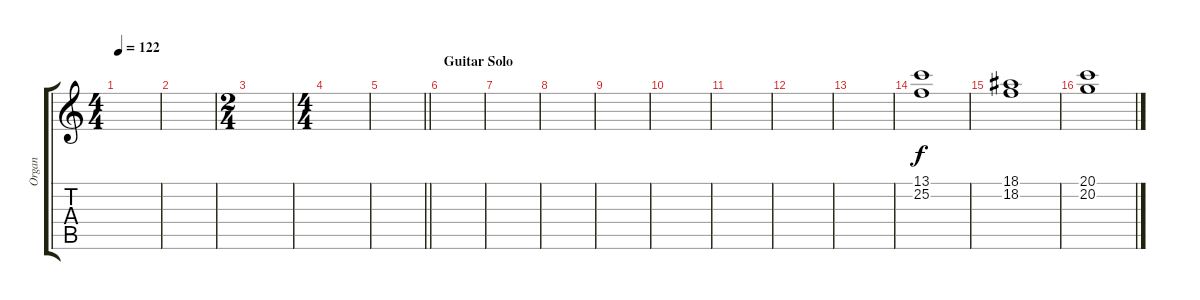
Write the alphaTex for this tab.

\track ("Organ" "Organ") {instrument rockorgan}
\staff {score tabs}
\tuning (E4 B3 G3 D3 A2 E2) {hide}
\ts (4 4)
\tempo 122
\clef g2
\ks c
|
|
\ts (2 4)
|
\ts (4 4)
|
\barLineRight lightlight
|
\section ("" "Guitar Solo")
|
|
|
|
|
|
|
|
(13.1 25.2).1 |
(18.1 18.2).1 |
(20.1 20.2).1
